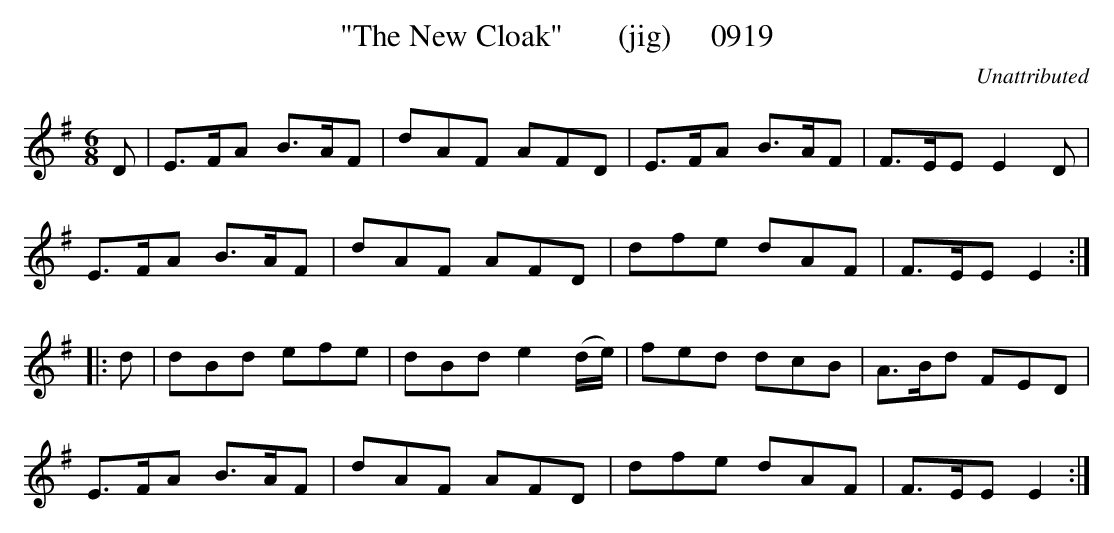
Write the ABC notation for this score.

X:1
T:"The New Cloak"       (jig)     0919
C:Unattributed
BRENNAN June 2003 (HTTP://WWW.SOSYOURMOM.COM)
M:6/8
L:1/8
K:G
D|E3/2F/2A B3/2A/2F|dAF AFD|E3/2F/2A B3/2A/2F|F3/2E/2E E2D|
E3/2F/2A B3/2A/2F|dAF AFD|dfe dAF|F3/2E/2E E2:|
|:d|dBd efe|dBd e2(d/2e/2)|fed dcB|A3/2B/2d FED|
E3/2F/2A B3/2A/2F|dAF AFD|dfe dAF|F3/2E/2E E2:|
